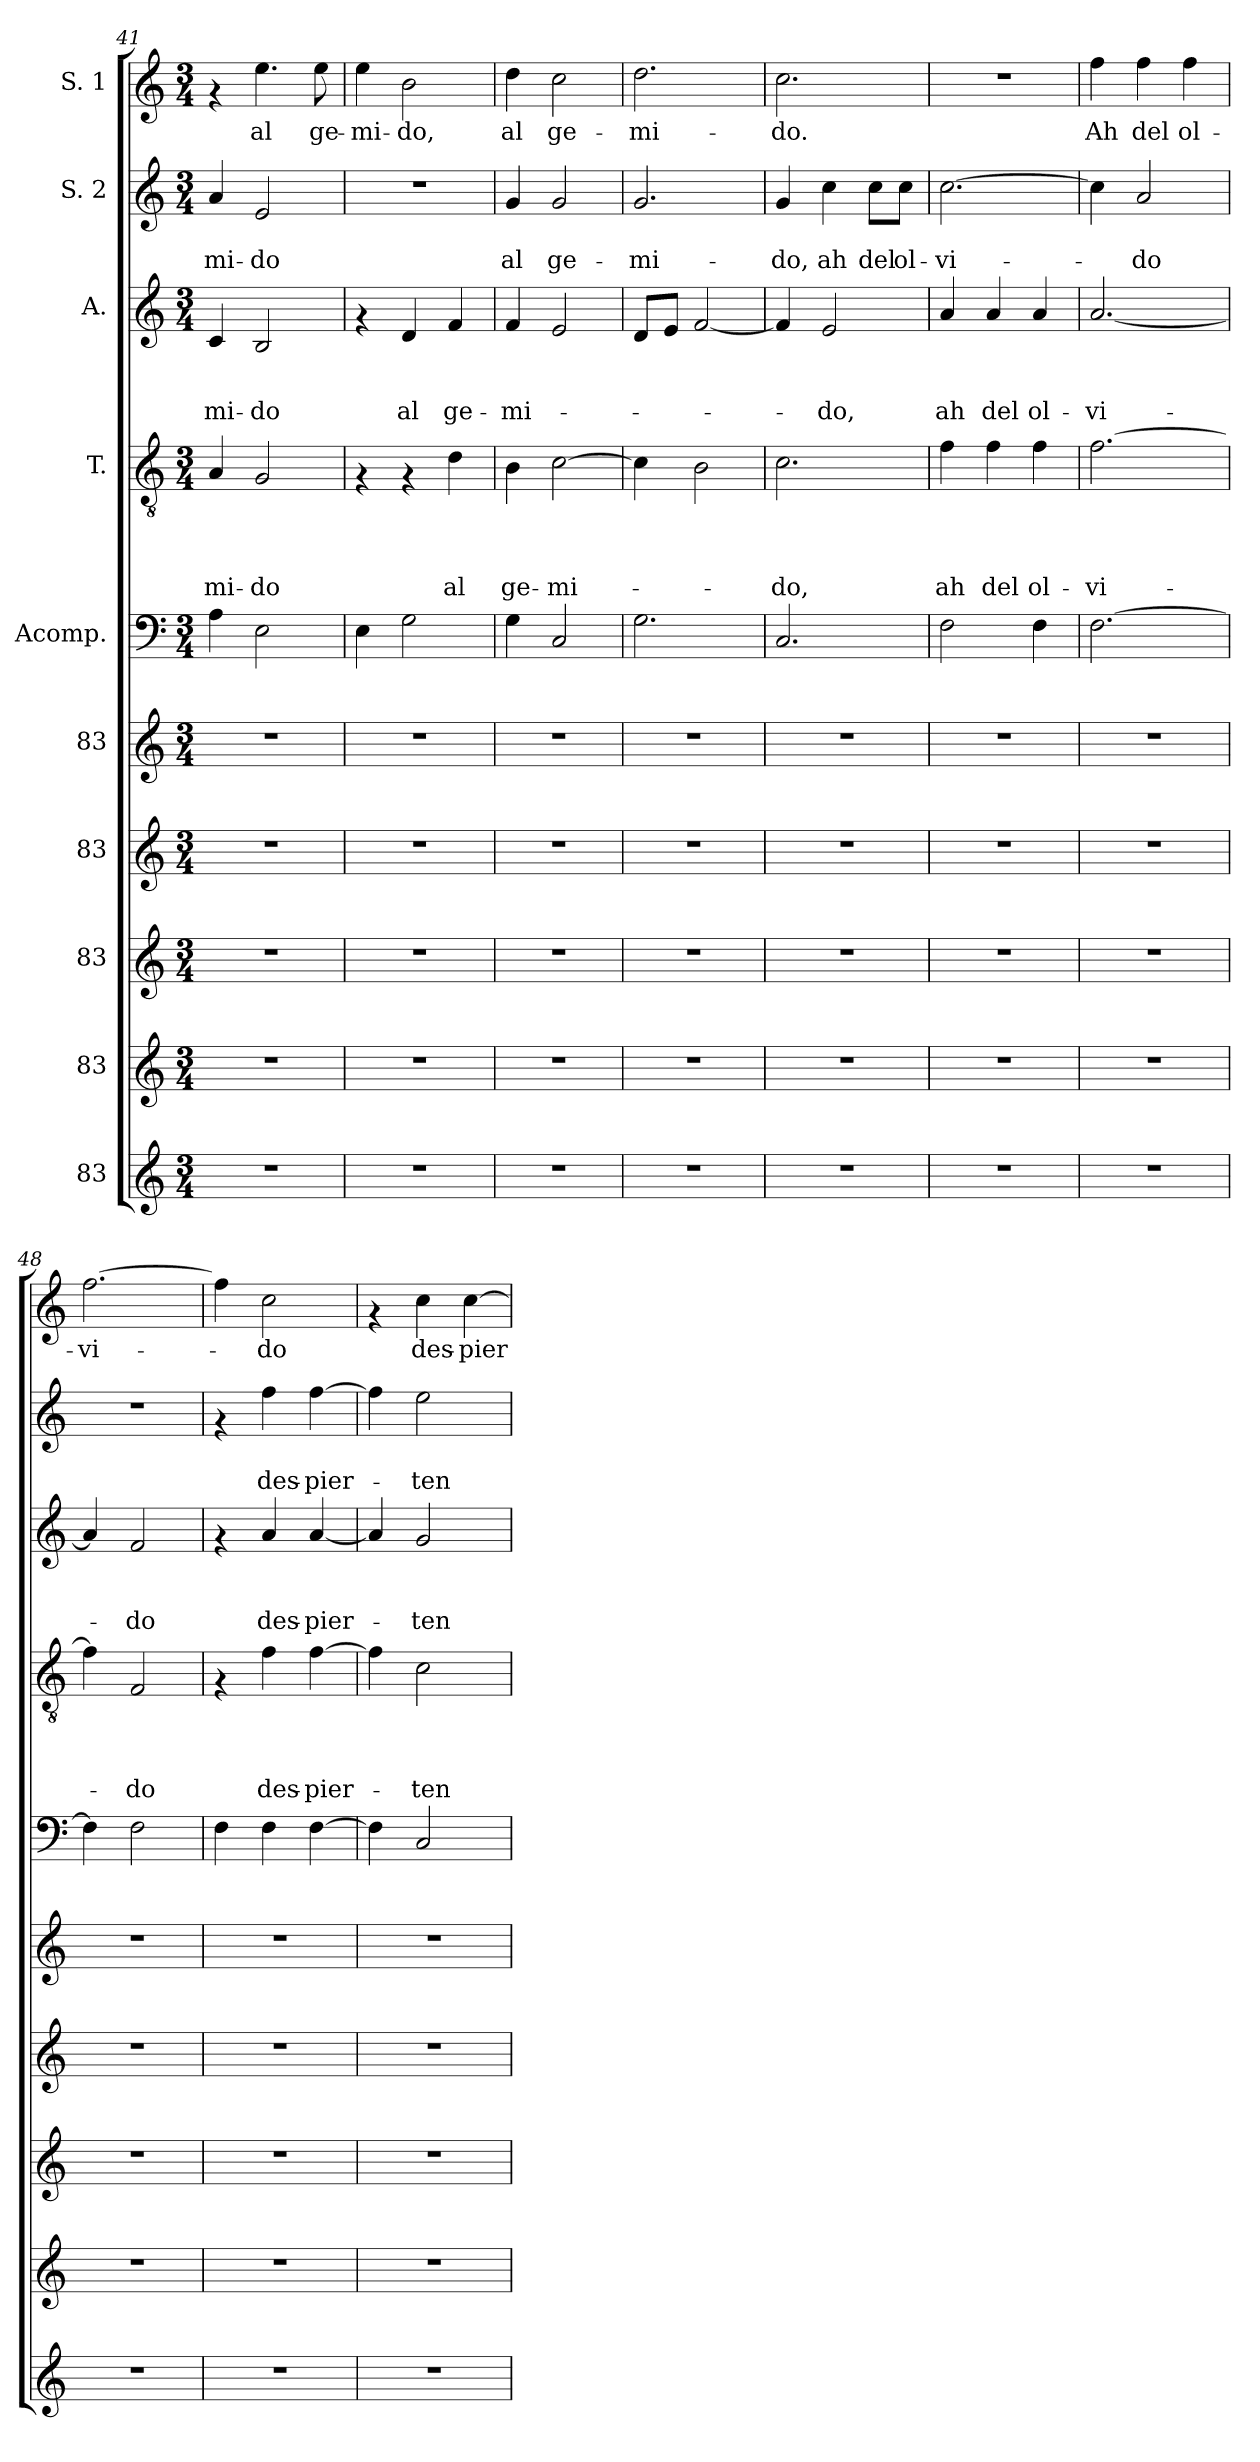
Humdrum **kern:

**kern	**kern	**kern	**kern	**kern	**kern	**kern	**text	**text	**text	**text	**kern	**text	**text	**text	**kern	**text	**text	**kern	**text
*part10	*part9	*part8	*part7	*part6	*part5	*part4	*part4	*part4	*part4	*part4	*part3	*part3	*part3	*part3	*part2	*part2	*part2	*part1	*part1
*staff10	*staff9	*staff8	*staff7	*staff6	*staff5	*staff4	*staff4	*staff4	*staff4	*staff4	*staff3	*staff3	*staff3	*staff3	*staff2	*staff2	*staff2	*staff1	*staff1
*I"83	*I"83	*I"83	*I"83	*I"83	*I"Acomp.	*I"T.	*	*	*	*	*I"A.	*	*	*	*I"S. 2	*	*	*I"S. 1	*
*clefG2	*clefG2	*clefG2	*clefG2	*clefG2	*clefF4	*clefGv2	*	*	*	*	*clefG2	*	*	*	*clefG2	*	*	*clefG2	*
*k[]	*k[]	*k[]	*k[]	*k[]	*k[]	*k[]	*	*	*	*	*k[]	*	*	*	*k[]	*	*	*k[]	*
*C:	*C:	*C:	*C:	*C:	*C:	*C:	*	*	*	*	*C:	*	*	*	*C:	*	*	*C:	*
*M3/4	*M3/4	*M3/4	*M3/4	*M3/4	*M3/4	*M3/4	*	*	*	*	*M3/4	*	*	*	*M3/4	*	*	*M3/4	*
=41	=41	=41	=41	=41	=41	=41	=41	=41	=41	=41	=41	=41	=41	=41	=41	=41	=41	=41	=41
!	!	!	!	!	!	!	!	!	!	!LO:LY:b	!	!	!	!LO:LY:b	!	!	!LO:LY:b	!	!
2.r	2.r	2.r	2.r	2.r	4A\	4A/	.	.	.	-mi-	4c/	.	.	-mi-	4a/	.	-mi-	4rf	.
!	!	!	!	!	!	!	!	!	!	!LO:LY:b	!	!	!	!LO:LY:b	!	!	!LO:LY:b	!	!LO:LY:b
.	.	.	.	.	2E\	2G/	.	.	.	-do	2B/	.	.	-do	2e/	.	-do	4.ee\	al
!	!	!	!	!	!	!	!	!	!	!	!	!	!	!	!	!	!	!	!LO:LY:b
.	.	.	.	.	.	.	.	.	.	.	.	.	.	.	.	.	.	8ee\	ge-
=42	=42	=42	=42	=42	=42	=42	=42	=42	=42	=42	=42	=42	=42	=42	=42	=42	=42	=42	=42
!	!	!	!	!	!	!	!	!	!	!	!	!	!	!	!	!	!	!	!LO:LY:b
2.r	2.r	2.r	2.r	2.r	4E\	4rF	.	.	.	.	4rf	.	.	.	2.r	.	.	4ee\	-mi-
!	!	!	!	!	!	!	!	!	!	!	!	!	!	!LO:LY:b	!	!	!	!	!LO:LY:b
.	.	.	.	.	2G\	4rF	.	.	.	.	4d/	.	.	al	.	.	.	2b\	-do,
!	!	!	!	!	!	!	!	!	!	!LO:LY:b	!	!	!	!LO:LY:b	!	!	!	!	!
.	.	.	.	.	.	4d\	.	.	.	al	4f/	.	.	ge-	.	.	.	.	.
=43	=43	=43	=43	=43	=43	=43	=43	=43	=43	=43	=43	=43	=43	=43	=43	=43	=43	=43	=43
!	!	!	!	!	!	!	!	!	!	!LO:LY:b	!	!	!	!LO:LY:b	!	!	!LO:LY:b	!	!LO:LY:b
2.r	2.r	2.r	2.r	2.r	4G\	4B\	.	.	.	ge-	4f/	.	.	-mi-	4g/	.	al	4dd\	al
!	!	!	!	!	!	!	!	!	!	!LO:LY:b	!	!	!	!	!	!	!LO:LY:b	!	!LO:LY:b
.	.	.	.	.	2C/	[<2c\	.	.	.	-mi-	2e/	.	.	.	2g/	.	ge-	2cc\	ge-
!!LO:PB:g=z
=44	=44	=44	=44	=44	=44	=44	=44	=44	=44	=44	=44	=44	=44	=44	=44	=44	=44	=44	=44
!	!	!	!	!	!	!	!	!	!	!	!	!	!	!	!	!	!LO:LY:b	!	!LO:LY:b
2.r	2.r	2.r	2.r	2.r	2.G\	4c\]	.	.	.	.	8d/L	.	.	.	2.g/	.	-mi-	2.dd\	-mi-
.	.	.	.	.	.	.	.	.	.	.	8e/J	.	.	.	.	.	.	.	.
.	.	.	.	.	.	2B\	.	.	.	.	[>2f/	.	.	.	.	.	.	.	.
=45	=45	=45	=45	=45	=45	=45	=45	=45	=45	=45	=45	=45	=45	=45	=45	=45	=45	=45	=45
!	!	!	!	!	!	!	!	!	!	!LO:LY:b	!	!	!	!	!	!	!LO:LY:b	!	!LO:LY:b
2.r	2.r	2.r	2.r	2.r	2.C/	2.c\	.	.	.	-do,	4f/]	.	.	.	4g/	.	-do,	2.cc\	-do.
!	!	!	!	!	!	!	!	!	!	!	!	!	!	!LO:LY:b	!	!	!LO:LY:b	!	!
.	.	.	.	.	.	.	.	.	.	.	2e/	.	.	-do,	4cc\	.	ah	.	.
!	!	!	!	!	!	!	!	!	!	!	!	!	!	!	!	!	!LO:LY:b	!	!
.	.	.	.	.	.	.	.	.	.	.	.	.	.	.	8cc\L	.	del	.	.
!	!	!	!	!	!	!	!	!	!	!	!	!	!	!	!	!	!LO:LY:b	!	!
.	.	.	.	.	.	.	.	.	.	.	.	.	.	.	8cc\J	.	ol-	.	.
=46	=46	=46	=46	=46	=46	=46	=46	=46	=46	=46	=46	=46	=46	=46	=46	=46	=46	=46	=46
!	!	!	!	!	!	!	!	!	!	!LO:LY:b	!	!	!	!LO:LY:b	!	!	!LO:LY:b	!	!
2.r	2.r	2.r	2.r	2.r	2F\	4f\	.	.	.	ah	4a/	.	.	ah	[>2.cc\	.	-vi-	2.r	.
!	!	!	!	!	!	!	!	!	!	!LO:LY:b	!	!	!	!LO:LY:b	!	!	!	!	!
.	.	.	.	.	.	4f\	.	.	.	del	4a/	.	.	del	.	.	.	.	.
!	!	!	!	!	!	!	!	!	!	!LO:LY:b	!	!	!	!LO:LY:b	!	!	!	!	!
.	.	.	.	.	4F\	4f\	.	.	.	ol-	4a/	.	.	ol-	.	.	.	.	.
=47	=47	=47	=47	=47	=47	=47	=47	=47	=47	=47	=47	=47	=47	=47	=47	=47	=47	=47	=47
!	!	!	!	!	!	!	!	!	!	!LO:LY:b	!	!	!	!LO:LY:b	!	!	!	!	!LO:LY:b
2.r	2.r	2.r	2.r	2.r	[>2.F\	[>2.f\	.	.	.	-vi-	[>2.a/	.	.	-vi-	4cc\]	.	.	4ff\	Ah
!	!	!	!	!	!	!	!	!	!	!	!	!	!	!	!	!	!LO:LY:b	!	!LO:LY:b
.	.	.	.	.	.	.	.	.	.	.	.	.	.	.	2a/	.	-do	4ff\	del
!	!	!	!	!	!	!	!	!	!	!	!	!	!	!	!	!	!	!	!LO:LY:b
.	.	.	.	.	.	.	.	.	.	.	.	.	.	.	.	.	.	4ff\	ol-
=48	=48	=48	=48	=48	=48	=48	=48	=48	=48	=48	=48	=48	=48	=48	=48	=48	=48	=48	=48
!	!	!	!	!	!	!	!	!	!	!	!	!	!	!	!	!	!	!	!LO:LY:b
2.r	2.r	2.r	2.r	2.r	4F\]	4f\]	.	.	.	.	4a/]	.	.	.	2.r	.	.	[>2.ff\	-vi-
!	!	!	!	!	!	!	!	!	!	!LO:LY:b	!	!	!	!LO:LY:b	!	!	!	!	!
.	.	.	.	.	2F\	2F/	.	.	.	-do	2f/	.	.	-do	.	.	.	.	.
=49	=49	=49	=49	=49	=49	=49	=49	=49	=49	=49	=49	=49	=49	=49	=49	=49	=49	=49	=49
2.r	2.r	2.r	2.r	2.r	4F\	4rF	.	.	.	.	4rf	.	.	.	4rf	.	.	4ff\]	.
!	!	!	!	!	!	!	!	!	!	!LO:LY:b	!	!	!	!LO:LY:b	!	!	!LO:LY:b	!	!LO:LY:b
.	.	.	.	.	4F\	4f\	.	.	.	des-	4a/	.	.	des-	4ff\	.	des-	2cc\	-do
!	!	!	!	!	!	!	!	!	!	!LO:LY:b	!	!	!	!LO:LY:b	!	!	!LO:LY:b	!	!
.	.	.	.	.	[>4F\	[>4f\	.	.	.	-pier-	[>4a/	.	.	-pier-	[>4ff\	.	-pier-	.	.
=50	=50	=50	=50	=50	=50	=50	=50	=50	=50	=50	=50	=50	=50	=50	=50	=50	=50	=50	=50
2.r	2.r	2.r	2.r	2.r	4F\]	4f\]	.	.	.	.	4a/]	.	.	.	4ff\]	.	.	4rf	.
!	!	!	!	!	!	!	!	!	!	!LO:LY:b	!	!	!	!LO:LY:b	!	!	!LO:LY:b	!	!LO:LY:b
.	.	.	.	.	2C/	2c\	.	.	.	-ten	2g/	.	.	-ten	2ee\	.	-ten	4cc\	des-
!	!	!	!	!	!	!	!	!	!	!	!	!	!	!	!	!	!	!	!LO:LY:b
.	.	.	.	.	.	.	.	.	.	.	.	.	.	.	.	.	.	[>4cc\	-pier-
=	=	=	=	=	=	=	=	=	=	=	=	=	=	=	=	=	=	=	=
*-	*-	*-	*-	*-	*-	*-	*-	*-	*-	*-	*-	*-	*-	*-	*-	*-	*-	*-	*-
